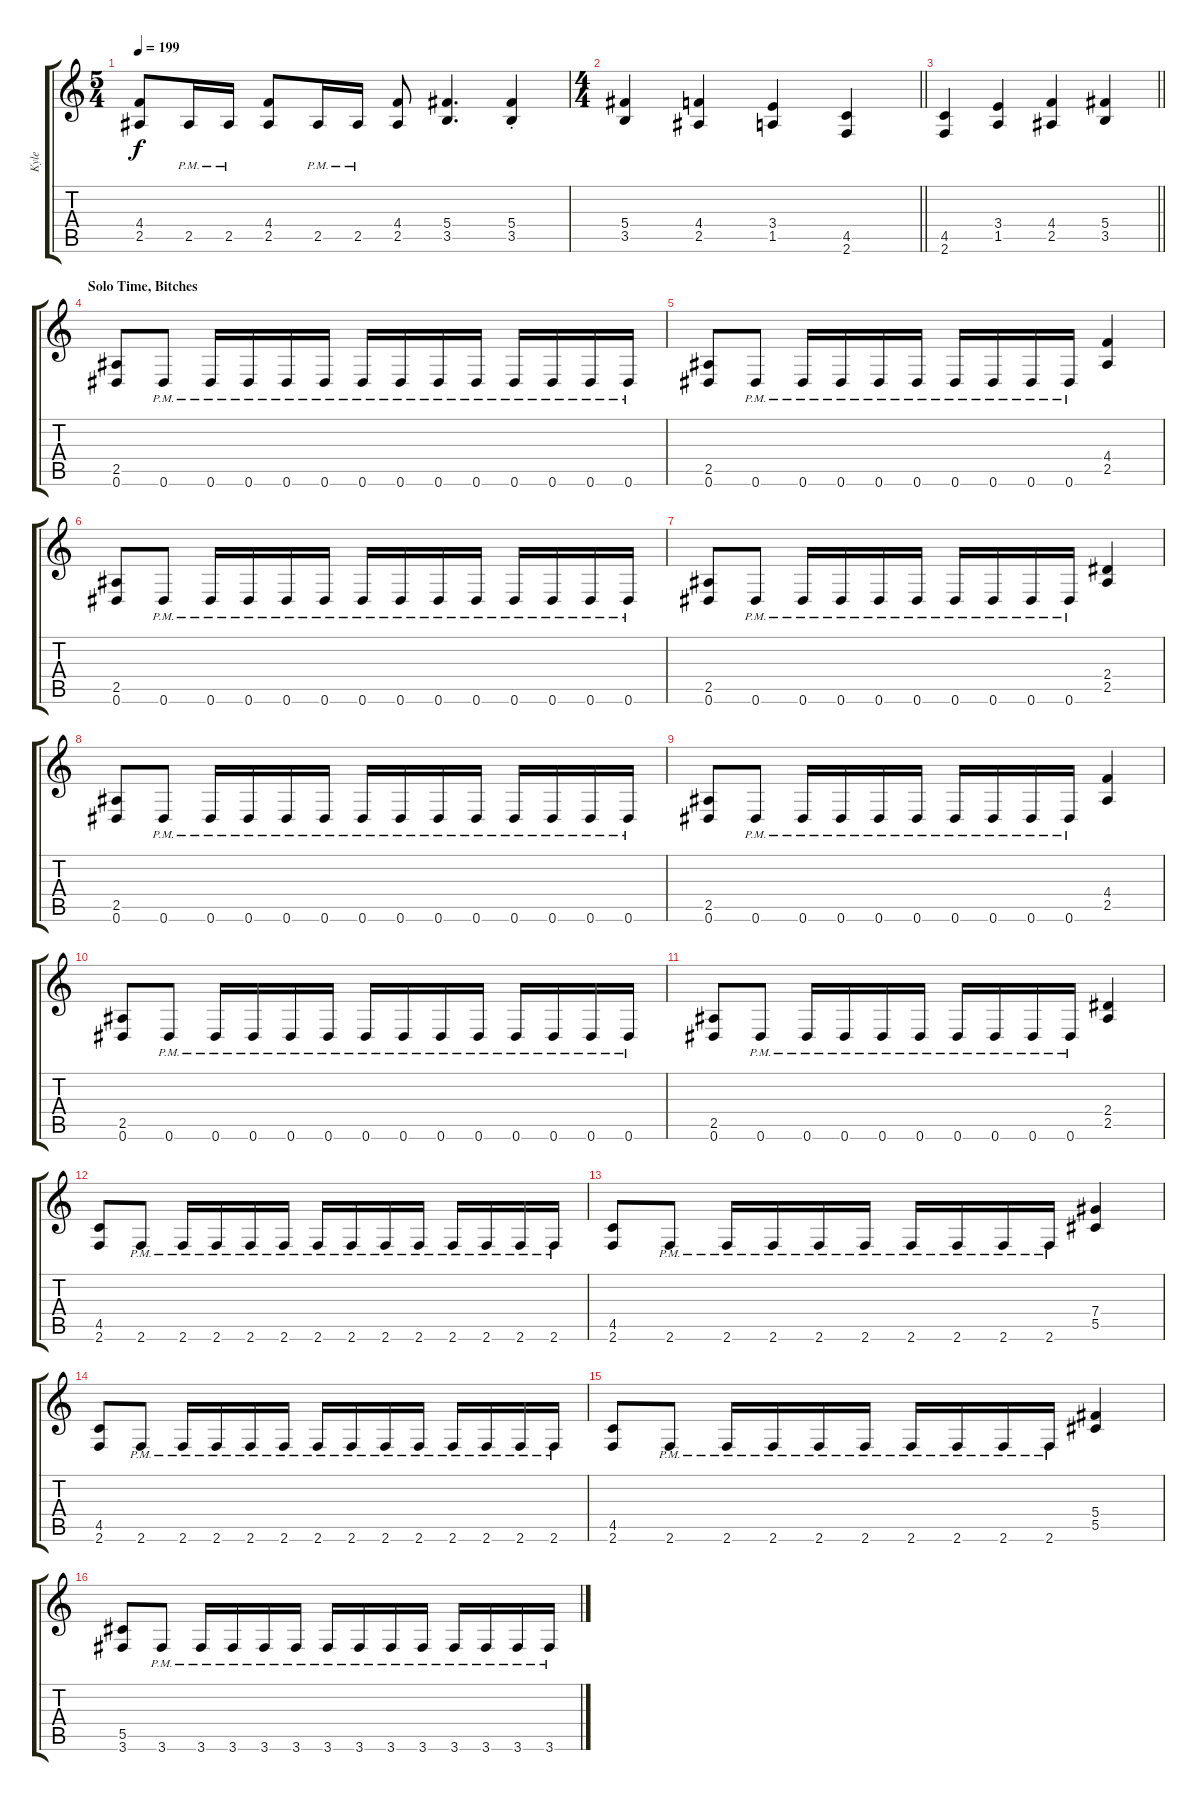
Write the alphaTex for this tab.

\track ("Kyle" "Kyle") {instrument distortionguitar}
\staff {score tabs}
\tuning (Eb4 Bb3 Gb3 Db3 Ab2 Eb2) {hide}
\ts (5 4)
\tempo 199
\clef g2
\ks c
(4.4 2.5).8{dy f} 2.5{pm}.16 2.5{pm}.16 (4.4 2.5).8 2.5{pm}.16 2.5{pm}.16 (4.4 2.5).8 (5.4 3.5).4{d} (5.4{st} 3.5{st}).4 |
\ts (4 4)
\barLineRight lightlight
(5.4 3.5).4 (4.4 2.5).4 (3.4 1.5).4 (4.5 2.6).4 |
\barLineRight lightlight
(4.5 2.6).4 (3.4 1.5).4 (4.4 2.5).4 (5.4 3.5).4 |
\section ("" "Solo Time, Bitches")
(2.5 0.6).8 0.6{pm}.8 0.6{pm}.16 0.6{pm}.16 0.6{pm}.16 0.6{pm}.16 0.6{pm}.16 0.6{pm}.16 0.6{pm}.16 0.6{pm}.16 0.6{pm}.16 0.6{pm}.16 0.6{pm}.16 0.6{pm}.16 |
(2.5 0.6).8 0.6{pm}.8 0.6{pm}.16 0.6{pm}.16 0.6{pm}.16 0.6{pm}.16 0.6{pm}.16 0.6{pm}.16 0.6{pm}.16 0.6{pm}.16 (4.4 2.5).4 |
(2.5 0.6).8 0.6{pm}.8 0.6{pm}.16 0.6{pm}.16 0.6{pm}.16 0.6{pm}.16 0.6{pm}.16 0.6{pm}.16 0.6{pm}.16 0.6{pm}.16 0.6{pm}.16 0.6{pm}.16 0.6{pm}.16 0.6{pm}.16 |
(2.5 0.6).8 0.6{pm}.8 0.6{pm}.16 0.6{pm}.16 0.6{pm}.16 0.6{pm}.16 0.6{pm}.16 0.6{pm}.16 0.6{pm}.16 0.6{pm}.16 (2.4 2.5).4 |
(2.5 0.6).8 0.6{pm}.8 0.6{pm}.16 0.6{pm}.16 0.6{pm}.16 0.6{pm}.16 0.6{pm}.16 0.6{pm}.16 0.6{pm}.16 0.6{pm}.16 0.6{pm}.16 0.6{pm}.16 0.6{pm}.16 0.6{pm}.16 |
(2.5 0.6).8 0.6{pm}.8 0.6{pm}.16 0.6{pm}.16 0.6{pm}.16 0.6{pm}.16 0.6{pm}.16 0.6{pm}.16 0.6{pm}.16 0.6{pm}.16 (4.4 2.5).4 |
(2.5 0.6).8 0.6{pm}.8 0.6{pm}.16 0.6{pm}.16 0.6{pm}.16 0.6{pm}.16 0.6{pm}.16 0.6{pm}.16 0.6{pm}.16 0.6{pm}.16 0.6{pm}.16 0.6{pm}.16 0.6{pm}.16 0.6{pm}.16 |
(2.5 0.6).8 0.6{pm}.8 0.6{pm}.16 0.6{pm}.16 0.6{pm}.16 0.6{pm}.16 0.6{pm}.16 0.6{pm}.16 0.6{pm}.16 0.6{pm}.16 (2.4 2.5).4 |
(4.5 2.6).8 2.6{pm}.8 2.6{pm}.16 2.6{pm}.16 2.6{pm}.16 2.6{pm}.16 2.6{pm}.16 2.6{pm}.16 2.6{pm}.16 2.6{pm}.16 2.6{pm}.16 2.6{pm}.16 2.6{pm}.16 2.6{pm}.16 |
(4.5 2.6).8 2.6{pm}.8 2.6{pm}.16 2.6{pm}.16 2.6{pm}.16 2.6{pm}.16 2.6{pm}.16 2.6{pm}.16 2.6{pm}.16 2.6{pm}.16 (7.4 5.5).4 |
(4.5 2.6).8 2.6{pm}.8 2.6{pm}.16 2.6{pm}.16 2.6{pm}.16 2.6{pm}.16 2.6{pm}.16 2.6{pm}.16 2.6{pm}.16 2.6{pm}.16 2.6{pm}.16 2.6{pm}.16 2.6{pm}.16 2.6{pm}.16 |
(4.5 2.6).8 2.6{pm}.8 2.6{pm}.16 2.6{pm}.16 2.6{pm}.16 2.6{pm}.16 2.6{pm}.16 2.6{pm}.16 2.6{pm}.16 2.6{pm}.16 (5.4 5.5).4 |
(5.5 3.6).8 3.6{pm}.8 3.6{pm}.16 3.6{pm}.16 3.6{pm}.16 3.6{pm}.16 3.6{pm}.16 3.6{pm}.16 3.6{pm}.16 3.6{pm}.16 3.6{pm}.16 3.6{pm}.16 3.6{pm}.16 3.6{pm}.16
